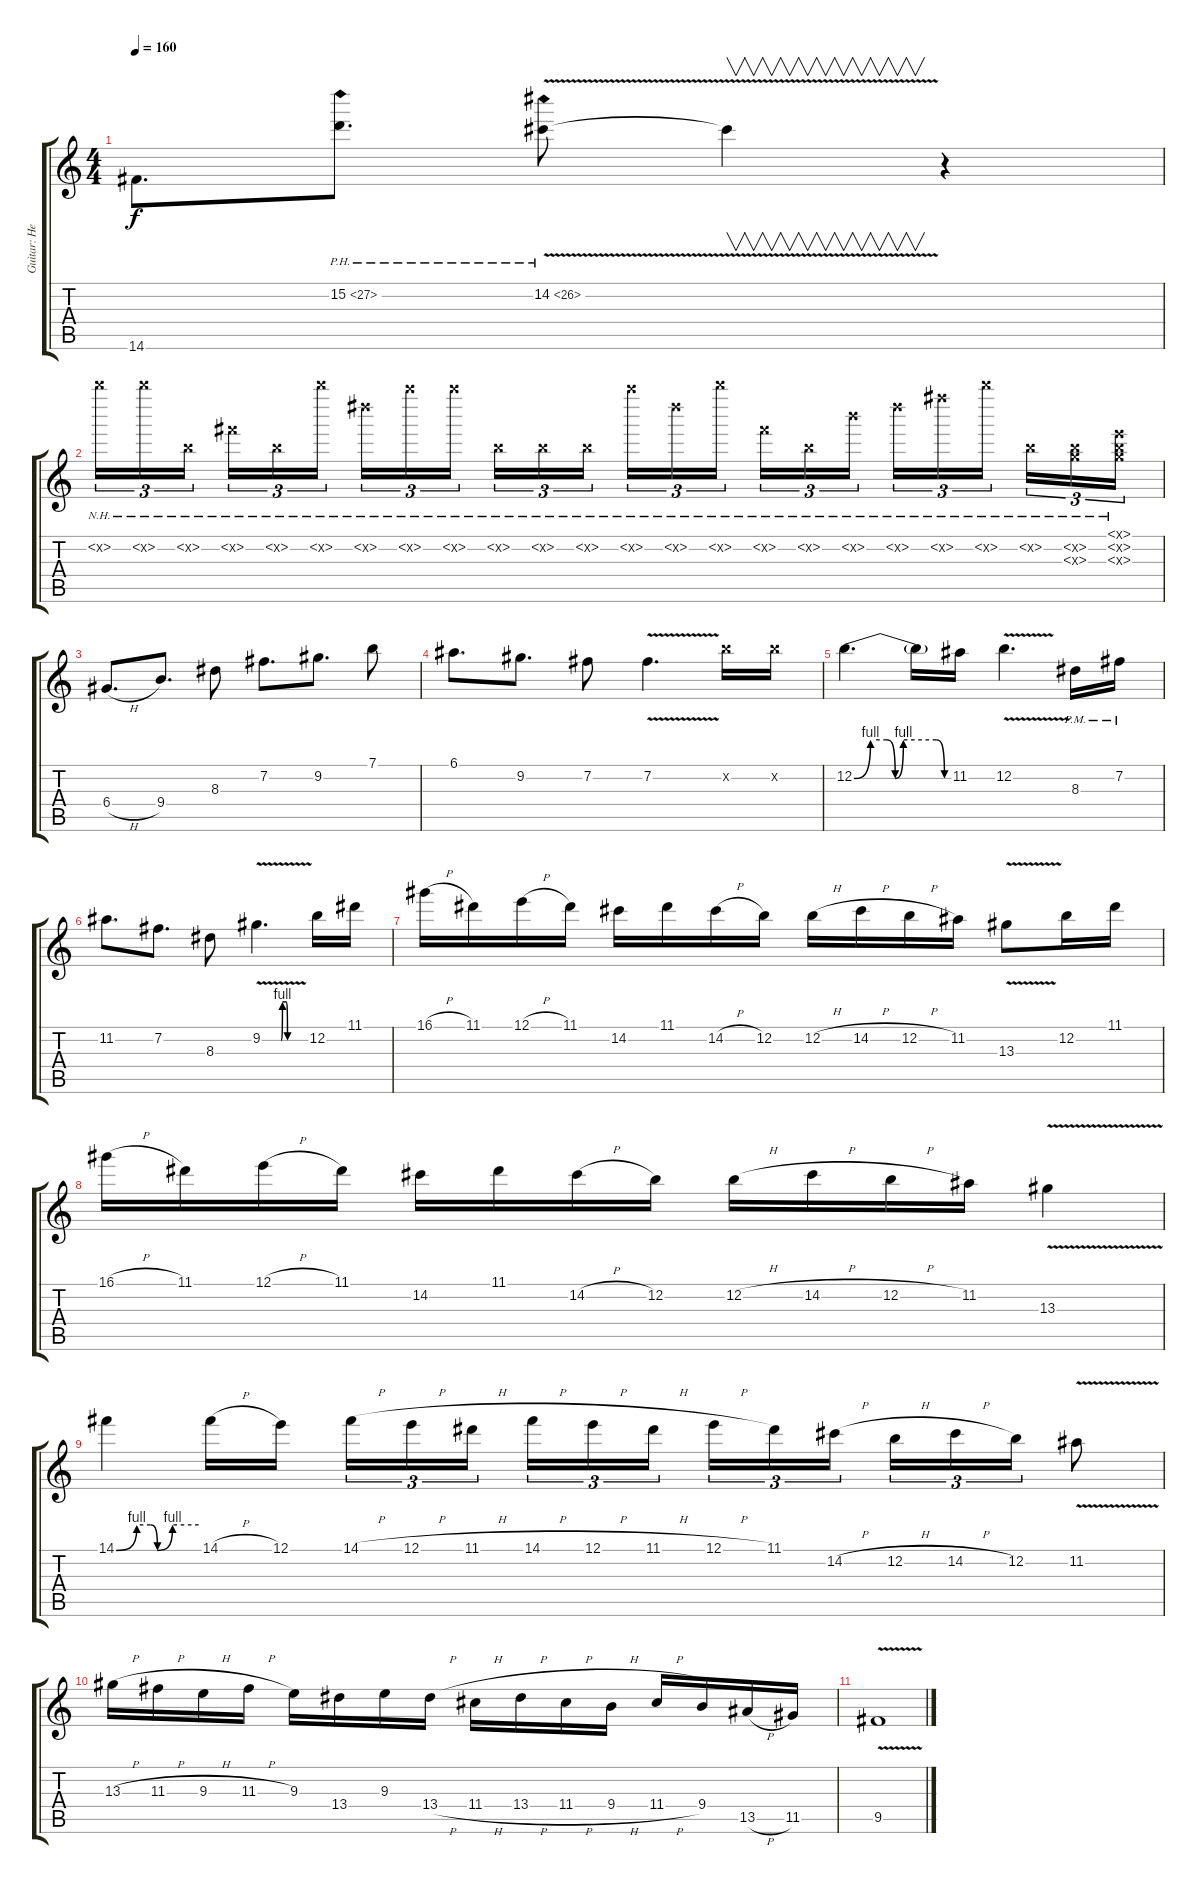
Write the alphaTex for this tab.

\track ("Guitar: Heavy Metal Shred Head" "Guitar: He") {instrument distortionguitar}
\staff {score tabs}
\tuning (E4 B3 G3 D3 A2 E2) {hide}
\ts (4 4)
\tempo 160
\clef g2
\ks c
14.6.8{d dy f} 15.2{ph 12}.8{d} 14.2{ph 12 v}.8 14.2{t}.4{v} r.4 |
22.2{nh x}.16{tu (3 2)} 21.2{nh x}.16{tu (3 2)} 20.2{nh x}.16{tu (3 2) beam splitsecondary} 19.2{nh x}.16{tu (3 2)} 18.2{nh x}.16{tu (3 2)} 17.2{nh x}.16{tu (3 2)} 16.2{nh x}.16{tu (3 2)} 15.2{nh x}.16{tu (3 2)} 14.2{nh x}.16{tu (3 2) beam splitsecondary} 13.2{nh x}.16{tu (3 2)} 12.2{nh x}.16{tu (3 2)} 11.2{nh x}.16{tu (3 2)} 10.2{nh x}.16{tu (3 2)} 9.2{nh x}.16{tu (3 2)} 8.2{nh x}.16{tu (3 2) beam splitsecondary} 7.2{nh x}.16{tu (3 2)} 6.2{nh x}.16{tu (3 2)} 5.2{nh x}.16{tu (3 2)} 4.2{nh x}.16{tu (3 2)} 3.2{nh x}.16{tu (3 2)} 2.2{nh x}.16{tu (3 2) beam splitsecondary} 1.2{nh x}.16{tu (3 2)} (0.2{nh x} 0.3{nh x}).16{tu (3 2)} (0.1{nh x} 0.2{nh x} 0.3{nh x}).16{tu (3 2)} |
6.4{h}.8{d} 9.4.8{d} 8.3.8 7.2.8{d} 9.2.8{d} 7.1.8 |
6.1.8{d} 9.2.8{d} 7.2.8 7.2{v}.4{d} 12.2{x}.16 12.2{x}.16 |
12.2{be (custom 0 0 10 4 20 4 25 0 30 4 50 4 55 0 60 0)}.4{d} 12.2{t}.16 11.2.16 12.2{v}.4{d} 8.3{pm}.16 7.2{pm}.16 |
11.2.8{d} 7.2.8{d} 8.3.8 9.2{be (custom 0 0 26 0 28 4 33 4 35 0 60 0) v}.4{d} 12.2.16 11.1.16 |
16.1{h}.16 11.1.16 12.1{h}.16 11.1.16 14.2.16 11.1.16 14.2{h}.16 12.2.16 12.2{h}.16 14.2{h}.16 12.2{h}.16 11.2.16 13.3{v}.8 12.2.16 11.1.16 |
16.1{h}.16 11.1.16 12.1{h}.16 11.1.16 14.2.16 11.1.16 14.2{h}.16 12.2.16 12.2{h}.16 14.2{h}.16 12.2{h}.16 11.2.16 13.3{v}.4 |
14.1{be (custom 0 0 15 4 25 4 30 0 41 4 60 4)}.4 14.1{h}.16 12.1.16{beam splitsecondary} 14.1{h}.16{tu (3 2)} 12.1{h}.16{tu (3 2)} 11.1{h}.16{tu (3 2)} 14.1{h}.16{tu (3 2)} 12.1{h}.16{tu (3 2)} 11.1{h}.16{tu (3 2) beam splitsecondary} 12.1{h}.16{tu (3 2)} 11.1.16{tu (3 2)} 14.2{h}.16{tu (3 2)} 12.2{h}.16{tu (3 2)} 14.2{h}.16{tu (3 2)} 12.2.16{tu (3 2)} 11.2{v}.8 |
13.3{h}.16 11.3{h}.16 9.3{h}.16 11.3{h}.16 9.3.16 13.4.16 9.3.16 13.4{h}.16 11.4{h}.16 13.4{h}.16 11.4{h}.16 9.4{h}.16 11.4{h}.16 9.4.16 13.5{h}.16 11.5.16 |
9.5{v}.1
